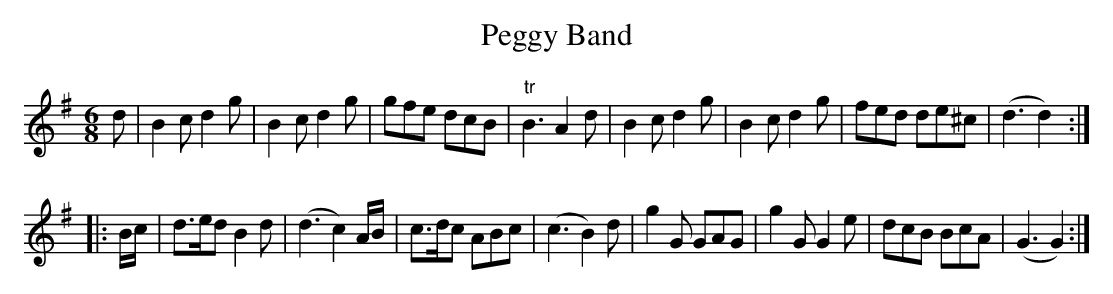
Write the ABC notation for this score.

X:1
T:Peggy Band
M:6/8
L:1/8
K:G
d | B2c d2g | B2c d2g | gfe dcB | "tr"B3 A2d | B2c d2g | B2c d2g | fed de^c | (d3 d2) :|
|: B/c/ | d>ed B2d | (d3 c2) A/B/ | c>dc ABc | (c3 B2)d | g2G GAG | g2G G2e | dcB BcA | (G3 G2) :|
